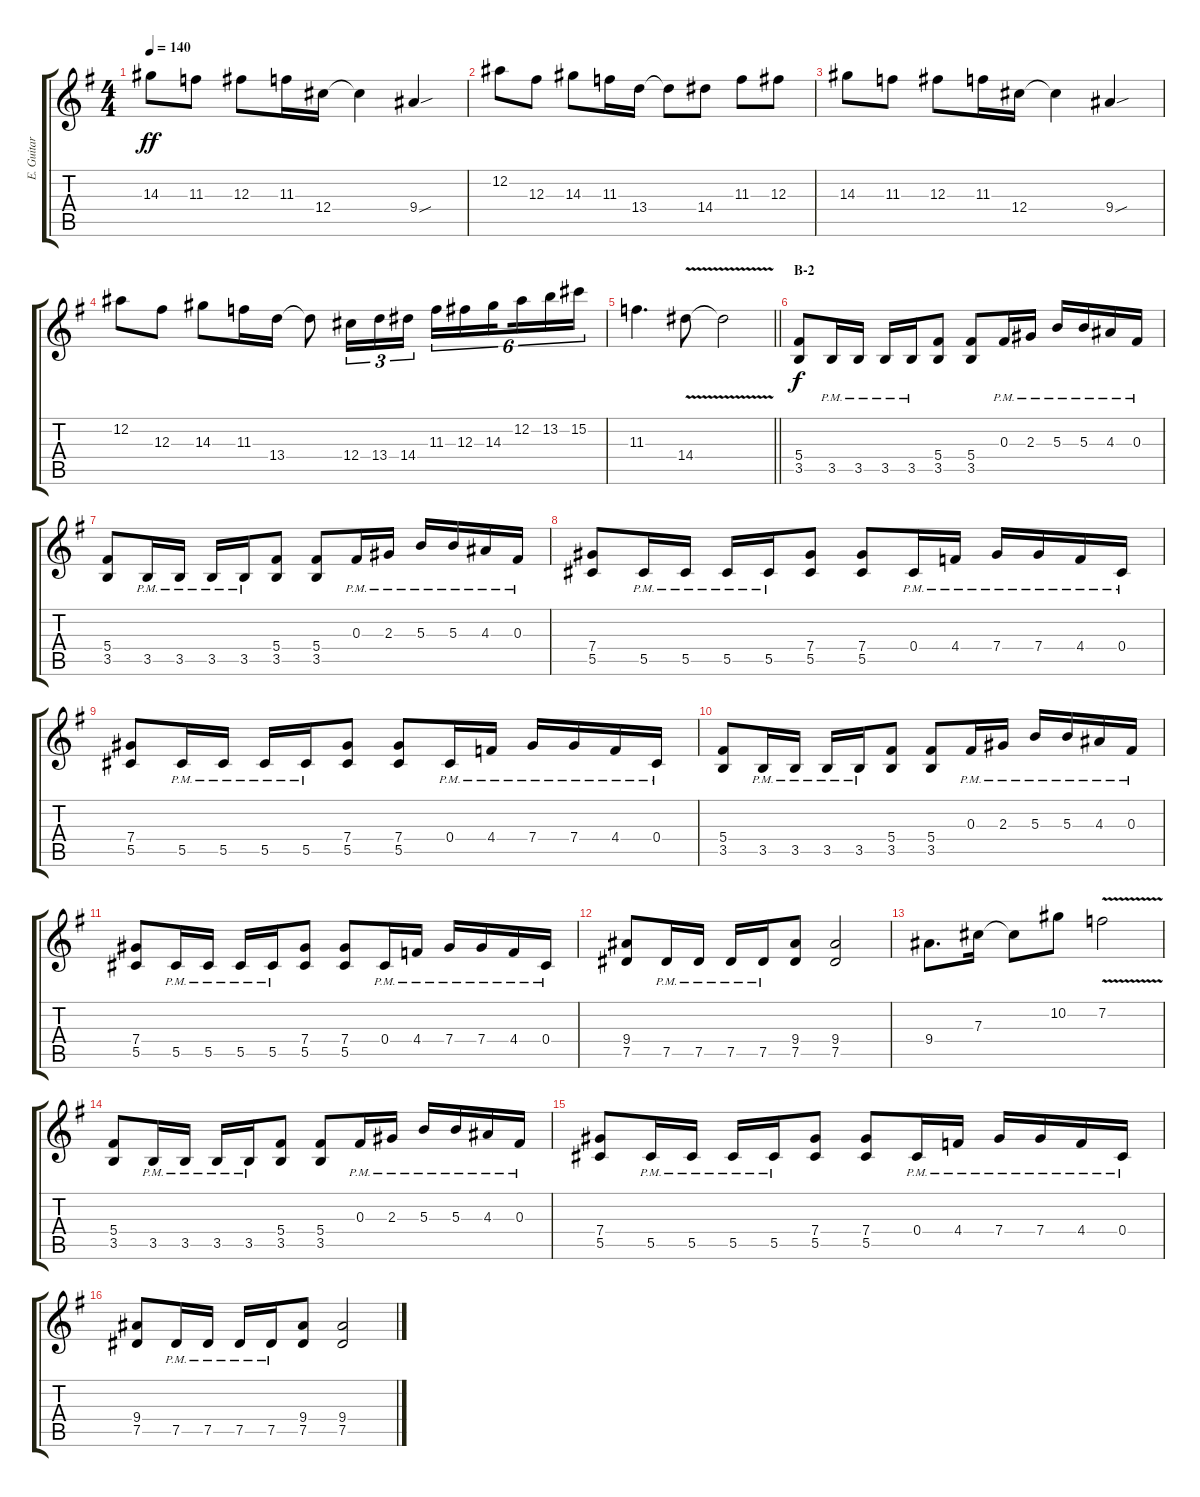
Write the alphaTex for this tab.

\track ("E. Guitar I" "E. Guitar ") {instrument overdrivenguitar}
\staff {score tabs}
\tuning (Eb4 Bb3 Gb3 Db3 Ab2 Eb2) {hide}
\ts (4 4)
\tempo 140
\clef g2
\ks g
14.3.8{dy ff} 11.3.8 12.3.8 11.3.16 12.4.16 12.4{t}.4 9.4{sou}.4 |
12.2.8 12.3.8 14.3.8 11.3.16 13.4.16 13.4{t}.8 14.4.8 11.3.8 12.3.8 |
14.3.8 11.3.8 12.3.8 11.3.16 12.4.16 12.4{t}.4 9.4{sou}.4 |
12.2.8 12.3.8 14.3.8 11.3.16 13.4.16 13.4{t}.8 12.4.16{tu (3 2)} 13.4.16{tu (3 2)} 14.4.16{tu (3 2)} 11.3.16{tu (6 4)} 12.3.16{tu (6 4)} 14.3.16{tu (6 4) beam splitsecondary} 12.2.16{tu (6 4)} 13.2.16{tu (6 4)} 15.2.16{tu (6 4)} |
\barLineRight lightlight
11.3.4{d} 14.4{v}.8 14.4{t}.2 |
\section ("" "B-2")
(5.4 3.5).8{dy f} 3.5{pm}.16 3.5{pm}.16 3.5{pm}.16 3.5{pm}.16 (5.4 3.5).8 (5.4 3.5).8 0.3{pm}.16 2.3{pm}.16 5.3{pm}.16 5.3{pm}.16 4.3{pm}.16 0.3{pm}.16 |
(5.4 3.5).8 3.5{pm}.16 3.5{pm}.16 3.5{pm}.16 3.5{pm}.16 (5.4 3.5).8 (5.4 3.5).8 0.3{pm}.16 2.3{pm}.16 5.3{pm}.16 5.3{pm}.16 4.3{pm}.16 0.3{pm}.16 |
(7.4 5.5).8 5.5{pm}.16 5.5{pm}.16 5.5{pm}.16 5.5{pm}.16 (7.4 5.5).8 (7.4 5.5).8 0.4{pm}.16 4.4{pm}.16 7.4{pm}.16 7.4{pm}.16 4.4{pm}.16 0.4{pm}.16 |
(7.4 5.5).8 5.5{pm}.16 5.5{pm}.16 5.5{pm}.16 5.5{pm}.16 (7.4 5.5).8 (7.4 5.5).8 0.4{pm}.16 4.4{pm}.16 7.4{pm}.16 7.4{pm}.16 4.4{pm}.16 0.4{pm}.16 |
(5.4 3.5).8 3.5{pm}.16 3.5{pm}.16 3.5{pm}.16 3.5{pm}.16 (5.4 3.5).8 (5.4 3.5).8 0.3{pm}.16 2.3{pm}.16 5.3{pm}.16 5.3{pm}.16 4.3{pm}.16 0.3{pm}.16 |
(7.4 5.5).8 5.5{pm}.16 5.5{pm}.16 5.5{pm}.16 5.5{pm}.16 (7.4 5.5).8 (7.4 5.5).8 0.4{pm}.16 4.4{pm}.16 7.4{pm}.16 7.4{pm}.16 4.4{pm}.16 0.4{pm}.16 |
(9.4 7.5).8 7.5{pm}.16 7.5{pm}.16 7.5{pm}.16 7.5{pm}.16 (9.4 7.5).8 (9.4 7.5).2 |
9.4.8{d} 7.3.16 7.3{t}.8 10.2.8 7.2{v}.2 |
(5.4 3.5).8 3.5{pm}.16 3.5{pm}.16 3.5{pm}.16 3.5{pm}.16 (5.4 3.5).8 (5.4 3.5).8 0.3{pm}.16 2.3{pm}.16 5.3{pm}.16 5.3{pm}.16 4.3{pm}.16 0.3{pm}.16 |
(7.4 5.5).8 5.5{pm}.16 5.5{pm}.16 5.5{pm}.16 5.5{pm}.16 (7.4 5.5).8 (7.4 5.5).8 0.4{pm}.16 4.4{pm}.16 7.4{pm}.16 7.4{pm}.16 4.4{pm}.16 0.4{pm}.16 |
(9.4 7.5).8 7.5{pm}.16 7.5{pm}.16 7.5{pm}.16 7.5{pm}.16 (9.4 7.5).8 (9.4 7.5).2
